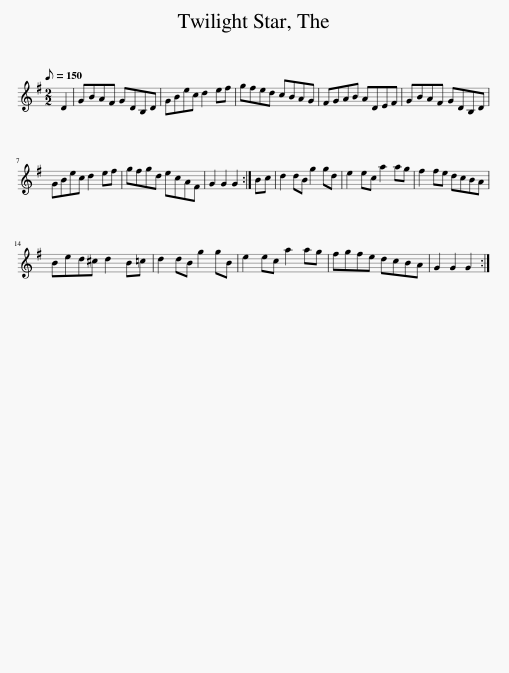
X:1
L:1/8
Q:1/8=150
M:2/2
I:linebreak $
K:G
V:1 treble
V:1
 D2 | GBAF GDB,D | GBec d2 ef | gfed cBAG | FGAB ADEF | %5
 GBAF GDB,D |$ GBec d2 ef | gfgd ecAF | G2 G2 G2 :| Bc | %10
 d2 dB g2 gd | e2 ec a2 ag | f2 fe dcBA |$ Bed^c d2 B=c | d2 dB g2 gB | %15
 e2 ec a2 ag | fgfe dcBA | G2 G2 G2 :| %18
